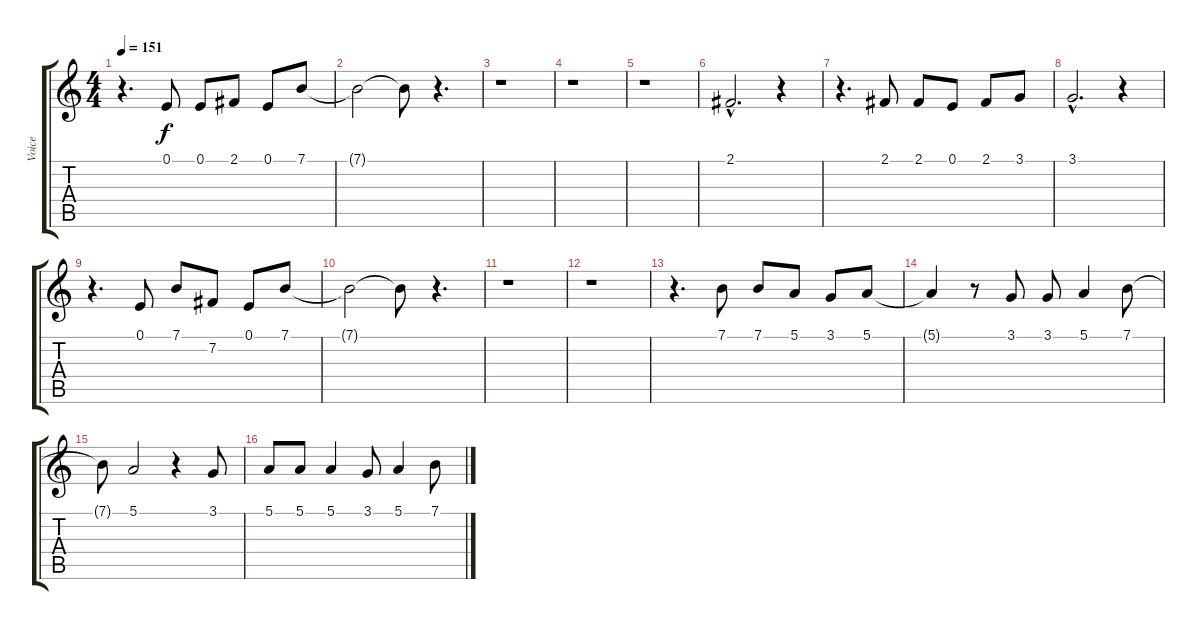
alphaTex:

\track ("Voice" "Voice") {instrument acousticgrandpiano}
\staff {score tabs}
\tuning (E4 B3 G3 D3 A2 E2) {hide}
\ts (4 4)
\tempo 151
\clef g2
\ks c
r.4{d dy f} 0.1.8 0.1.8 2.1.8 0.1.8 7.1.8 |
7.1{t}.2 7.1{t}.8 r.4{d} |
r.1 |
r.1 |
r.1 |
2.1{hac}.2{d} r.4 |
r.4{d} 2.1.8 2.1.8 0.1.8 2.1.8 3.1.8 |
3.1{hac}.2{d} r.4 |
r.4{d} 0.1.8 7.1.8 7.2.8 0.1.8 7.1.8 |
7.1{t}.2 7.1{t}.8 r.4{d} |
r.1 |
r.1 |
r.4{d} 7.1.8 7.1.8 5.1.8 3.1.8 5.1.8 |
5.1{t}.4 r.8 3.1.8 3.1.8 5.1.4 7.1.8 |
7.1{t}.8 5.1.2 r.4 3.1.8 |
5.1.8 5.1.8 5.1.4 3.1.8 5.1.4 7.1.8
